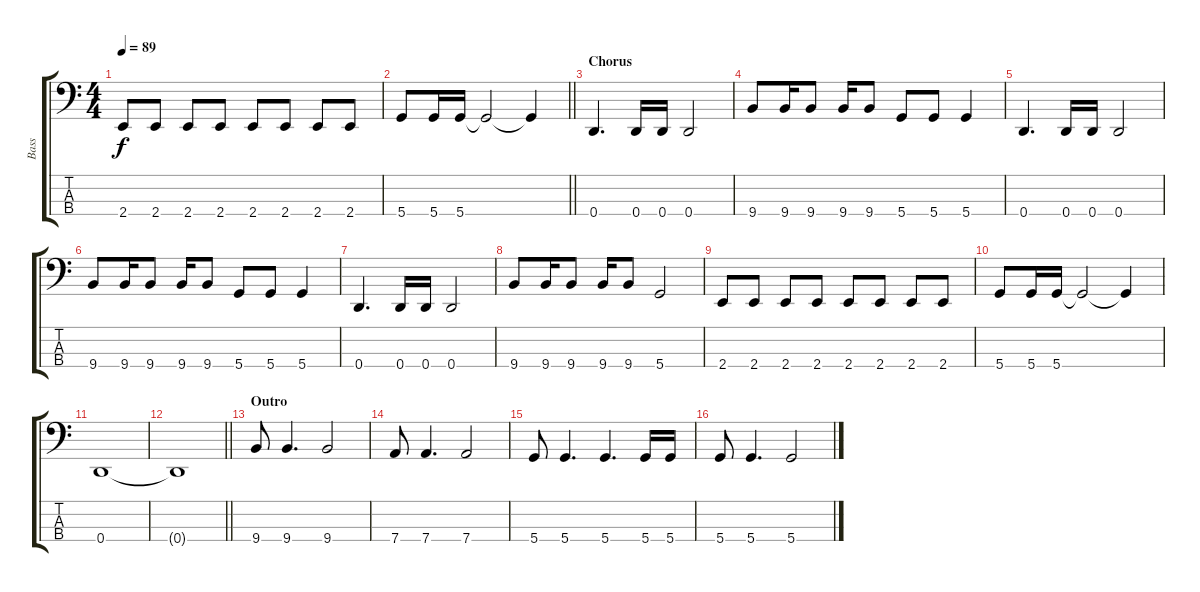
\track ("Bass" "Bass") {instrument electricguitarjazz}
\staff {score tabs}
\tuning (G2 D2 A1 D1) {hide}
\ts (4 4)
\tempo 89
\clef f4
\ks c
2.4.8{dy f} 2.4.8 2.4.8 2.4.8 2.4.8 2.4.8 2.4.8 2.4.8 |
\barLineRight lightlight
5.4.8 5.4.16 5.4.16 5.4{t}.2 5.4{t}.4 |
\section ("" "Chorus")
0.4.4{d} 0.4.16 0.4.16 0.4.2 |
9.4.8 9.4.16 9.4.8 9.4.16 9.4.8 5.4.8 5.4.8 5.4.4 |
0.4.4{d} 0.4.16 0.4.16 0.4.2 |
9.4.8 9.4.16 9.4.8 9.4.16 9.4.8 5.4.8 5.4.8 5.4.4 |
0.4.4{d} 0.4.16 0.4.16 0.4.2 |
9.4.8 9.4.16 9.4.8 9.4.16 9.4.8 5.4.2 |
2.4.8 2.4.8 2.4.8 2.4.8 2.4.8 2.4.8 2.4.8 2.4.8 |
5.4.8 5.4.16 5.4.16 5.4{t}.2 5.4{t}.4 |
0.4.1 |
\barLineRight lightlight
0.4{t}.1 |
\section ("" "Outro")
9.4.8 9.4.4{d} 9.4.2 |
7.4.8 7.4.4{d} 7.4.2 |
5.4.8 5.4.4{d} 5.4.4{d} 5.4.16 5.4.16 |
5.4.8 5.4.4{d} 5.4.2
